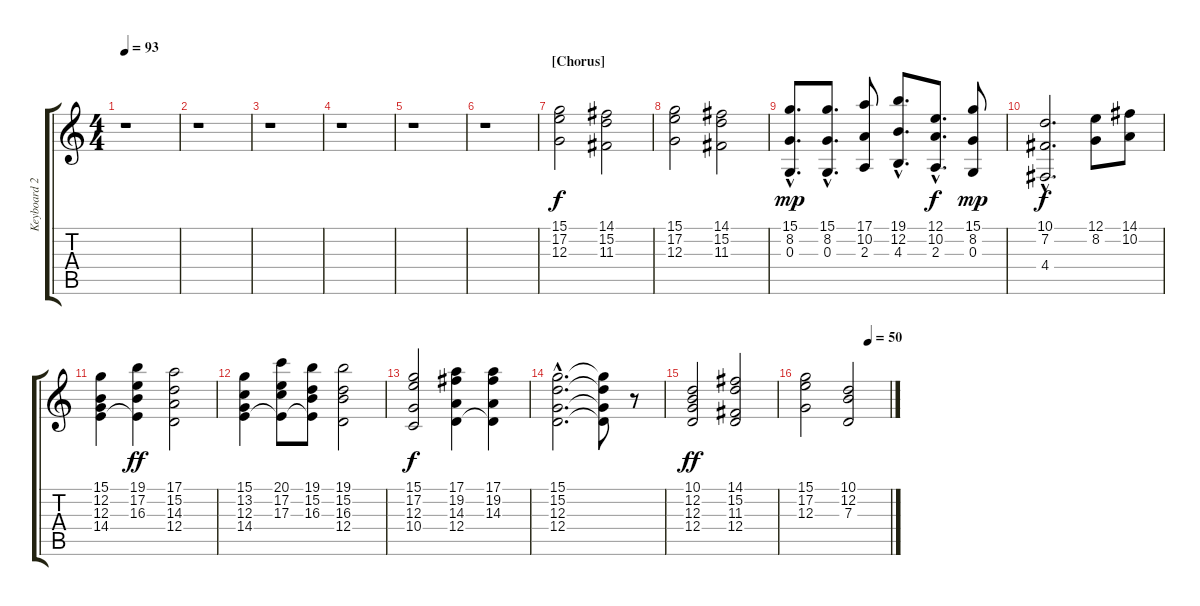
\track ("Keyboard 2" "Keyboard 2") {instrument brasssection}
\staff {score tabs}
\tuning (E4 B3 G3 D3 A2 E2) {hide}
\ts (4 4)
\tempo 93
\clef g2
\ks c
r.1{dy f} |
r.1 |
r.1 |
r.1 |
r.1 |
r.1 |
\section ("" "[Chorus]")
(15.1 17.2 12.3).2{volume 13 instrument brasssection} (14.1 15.2 11.3).2 |
(15.1 17.2 12.3).2 (14.1 15.2 11.3).2 |
(15.1{hac} 8.2{hac} 0.3{hac}).8{d dy mp} (15.1{hac} 8.2{hac} 0.3{hac}).8{d} (17.1 10.2 2.3).8 (19.1{hac} 12.2{hac} 4.3{hac}).8{d} (12.1{hac} 10.2{hac} 2.3{hac}).8{d dy f} (15.1 8.2 0.3).8{dy mp} |
(10.1{hac} 7.2{hac} 4.4{hac}).2{d dy f} (12.1 8.2).8 (14.1 10.2).8 |
(15.1 12.2 12.3 14.4).4 (19.1 17.2 16.3 14.4{t}).4{dy ff} (17.1 15.2 14.3 12.4).2 |
(15.1 13.2 12.3 14.4).4 (20.1 17.2 17.3 14.4{t}).8 (19.1 15.2 16.3 14.4{t}).8 (19.1 15.2 16.3 12.4).2 |
(15.1 17.2 12.3 10.4).2{dy f} (17.1 19.2 14.3 12.4).4 (17.1 19.2 14.3 12.4{t}).4 |
(15.1{hac} 15.2{hac} 12.3{hac} 12.4{hac}).2{d} (15.1{t} 15.2{t} 12.3{t} 12.4{t}).8 r.8 |
(10.1 12.2 12.3 12.4).2{dy ff} (14.1 15.2 11.3 12.4).2 |
\tempo (50 0.75)
(15.1 17.2 12.3).2 (10.1 12.2 7.3).2
